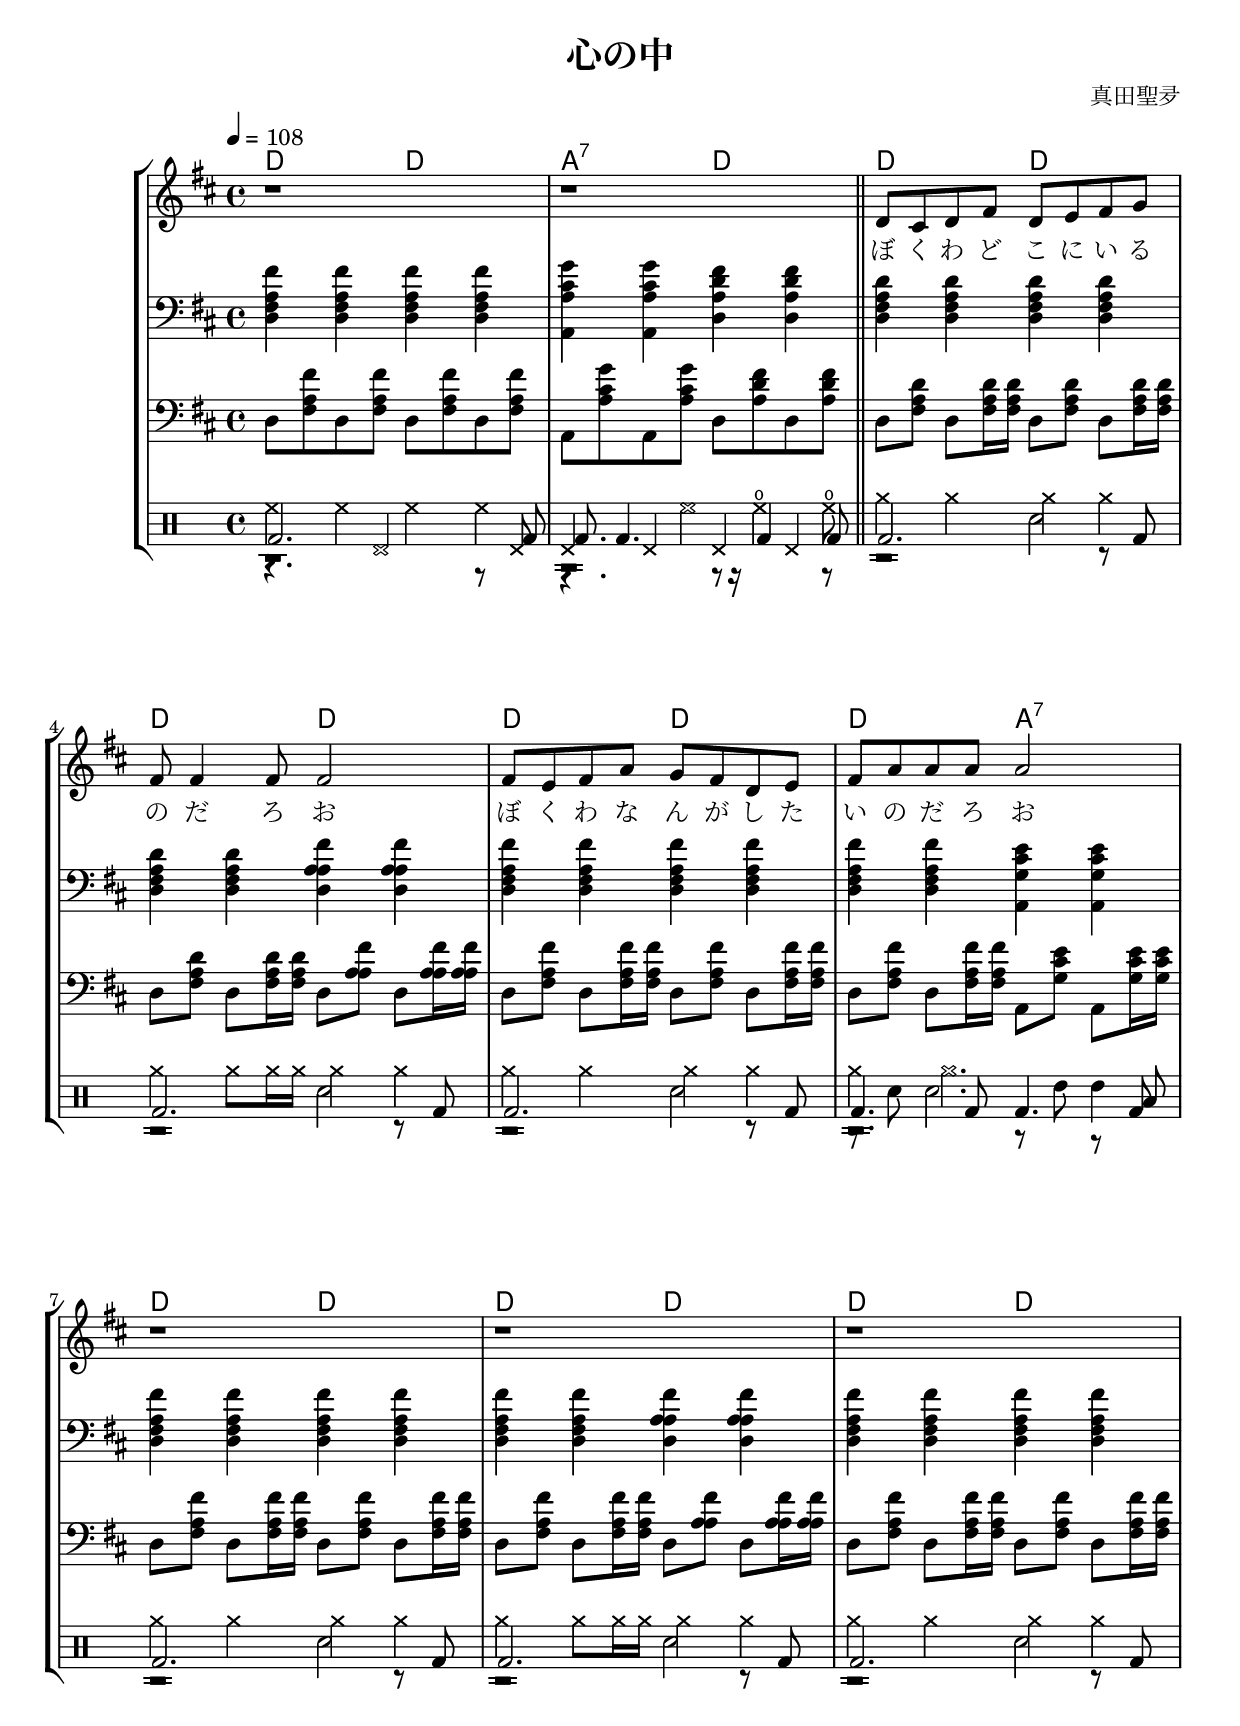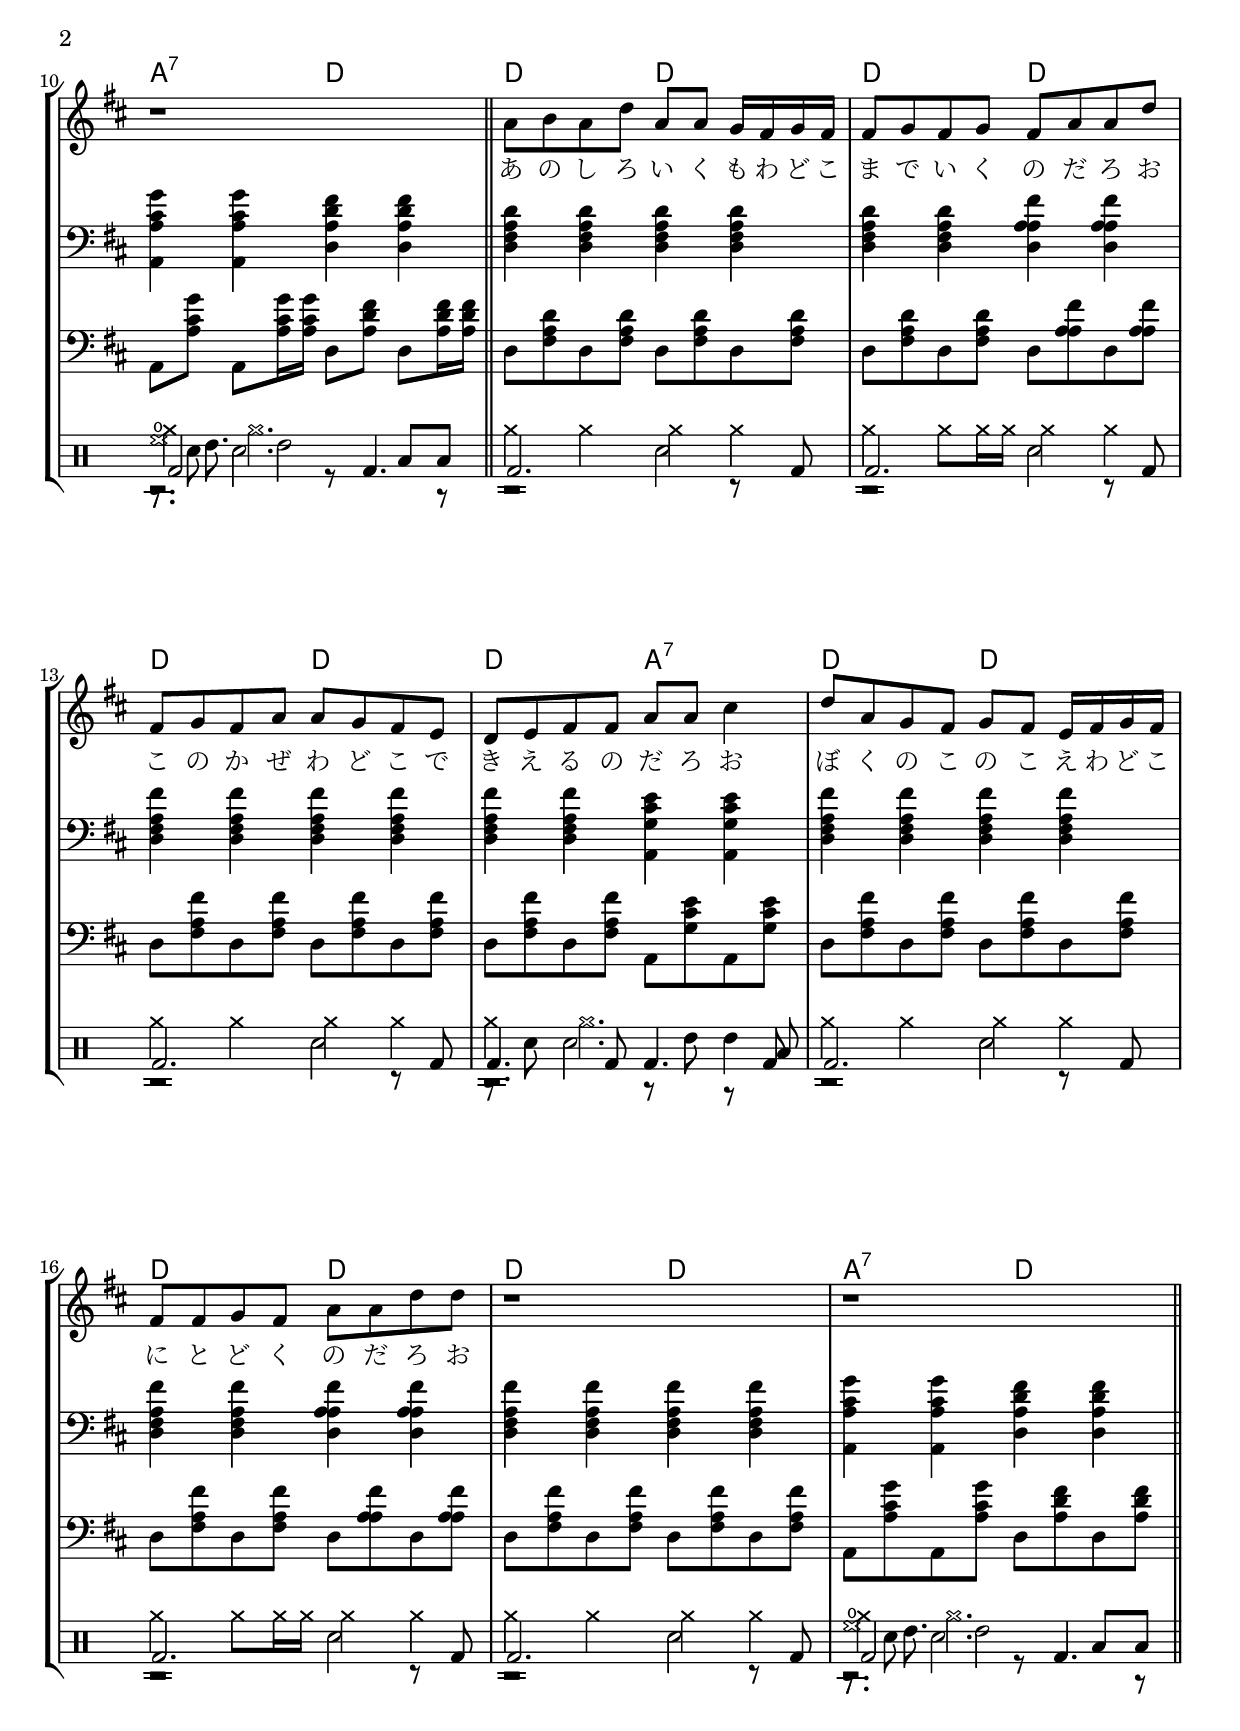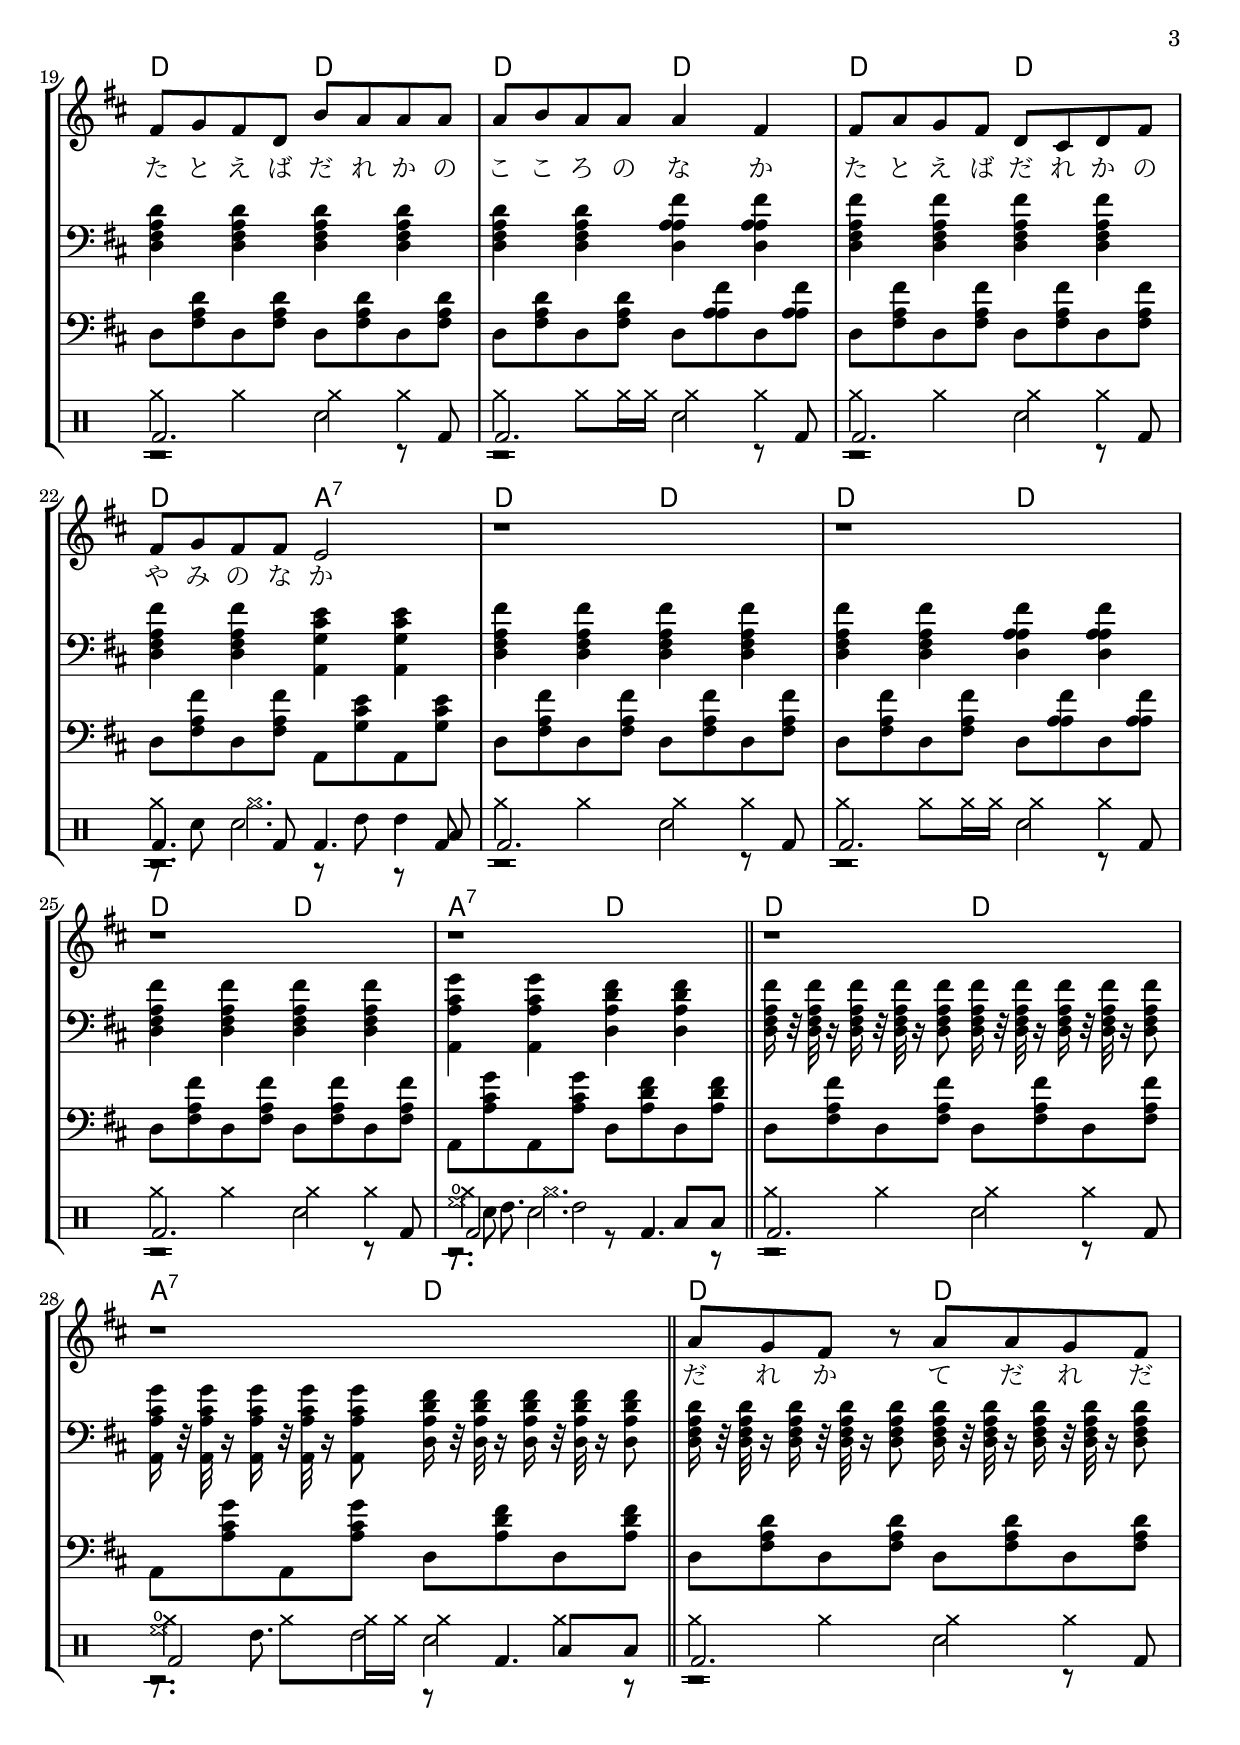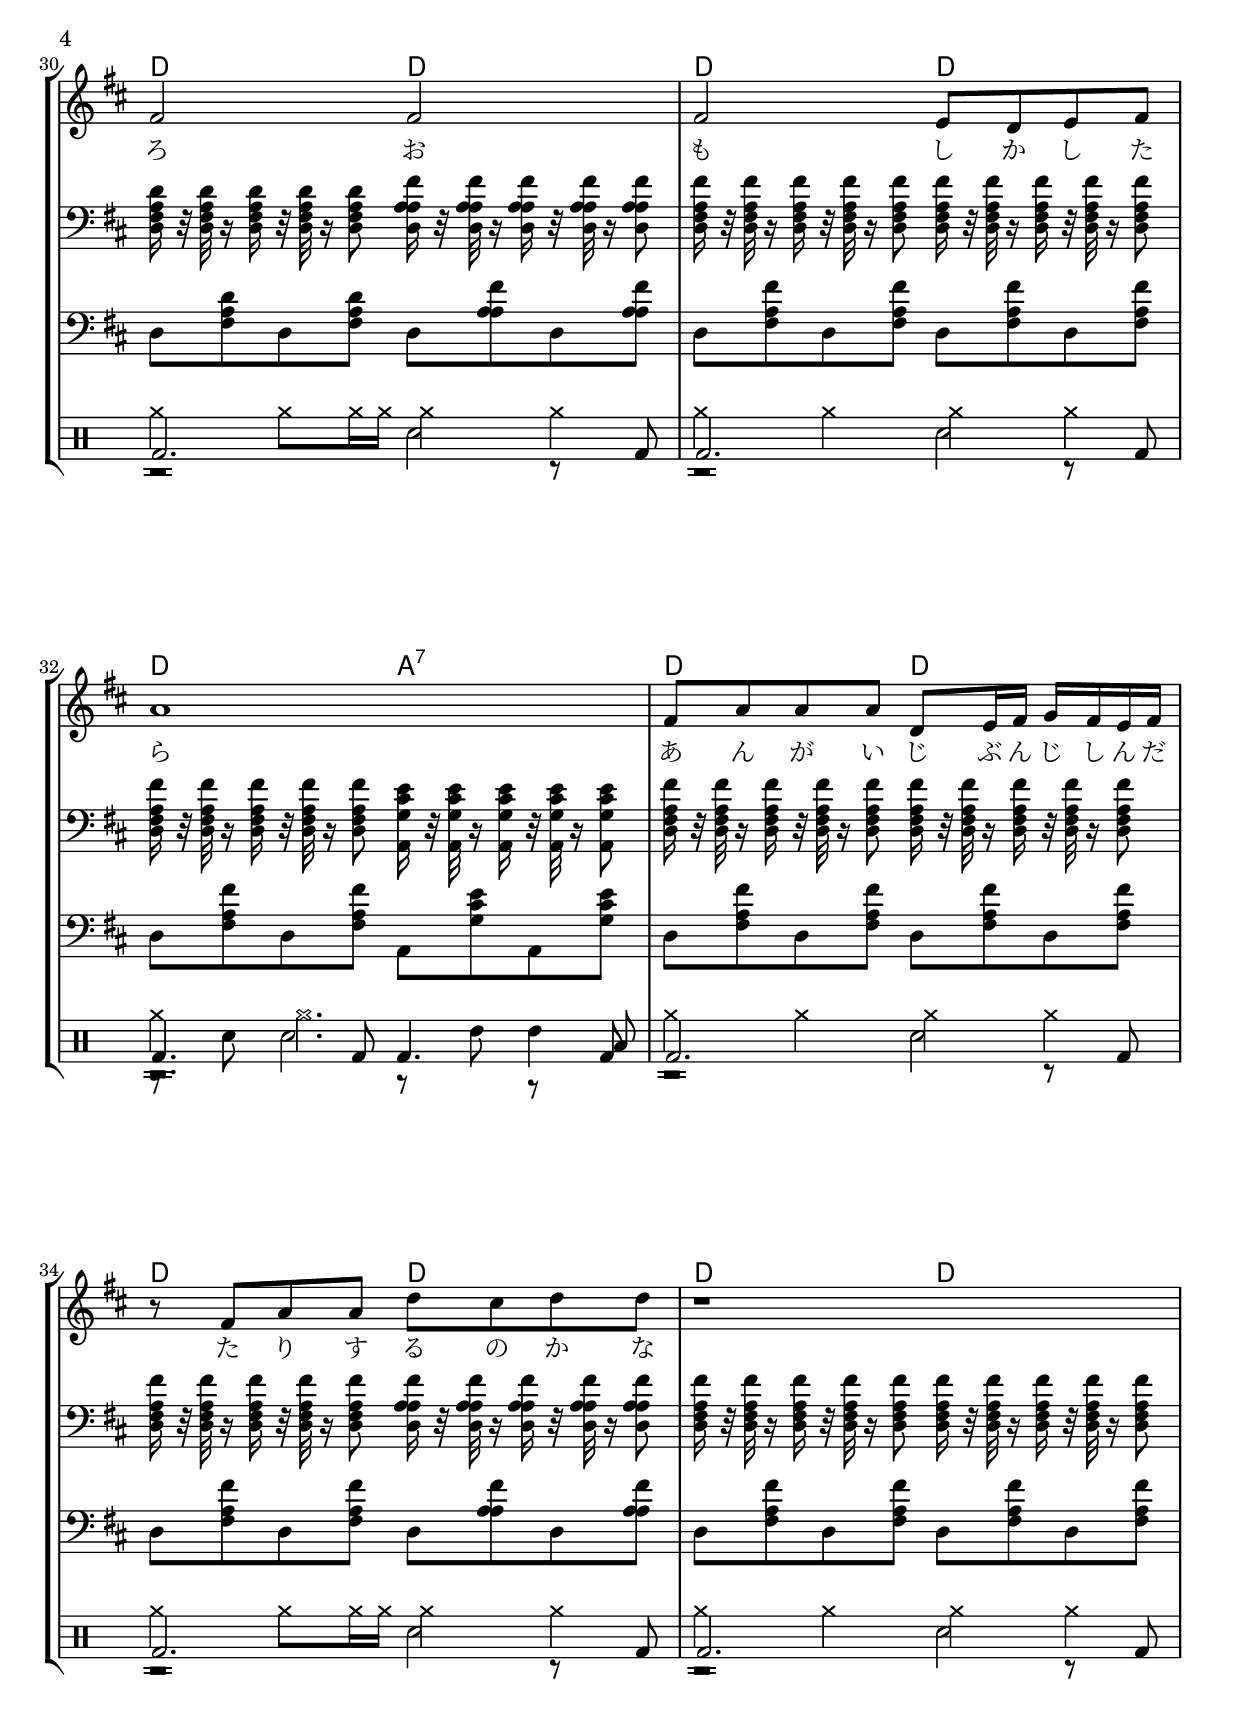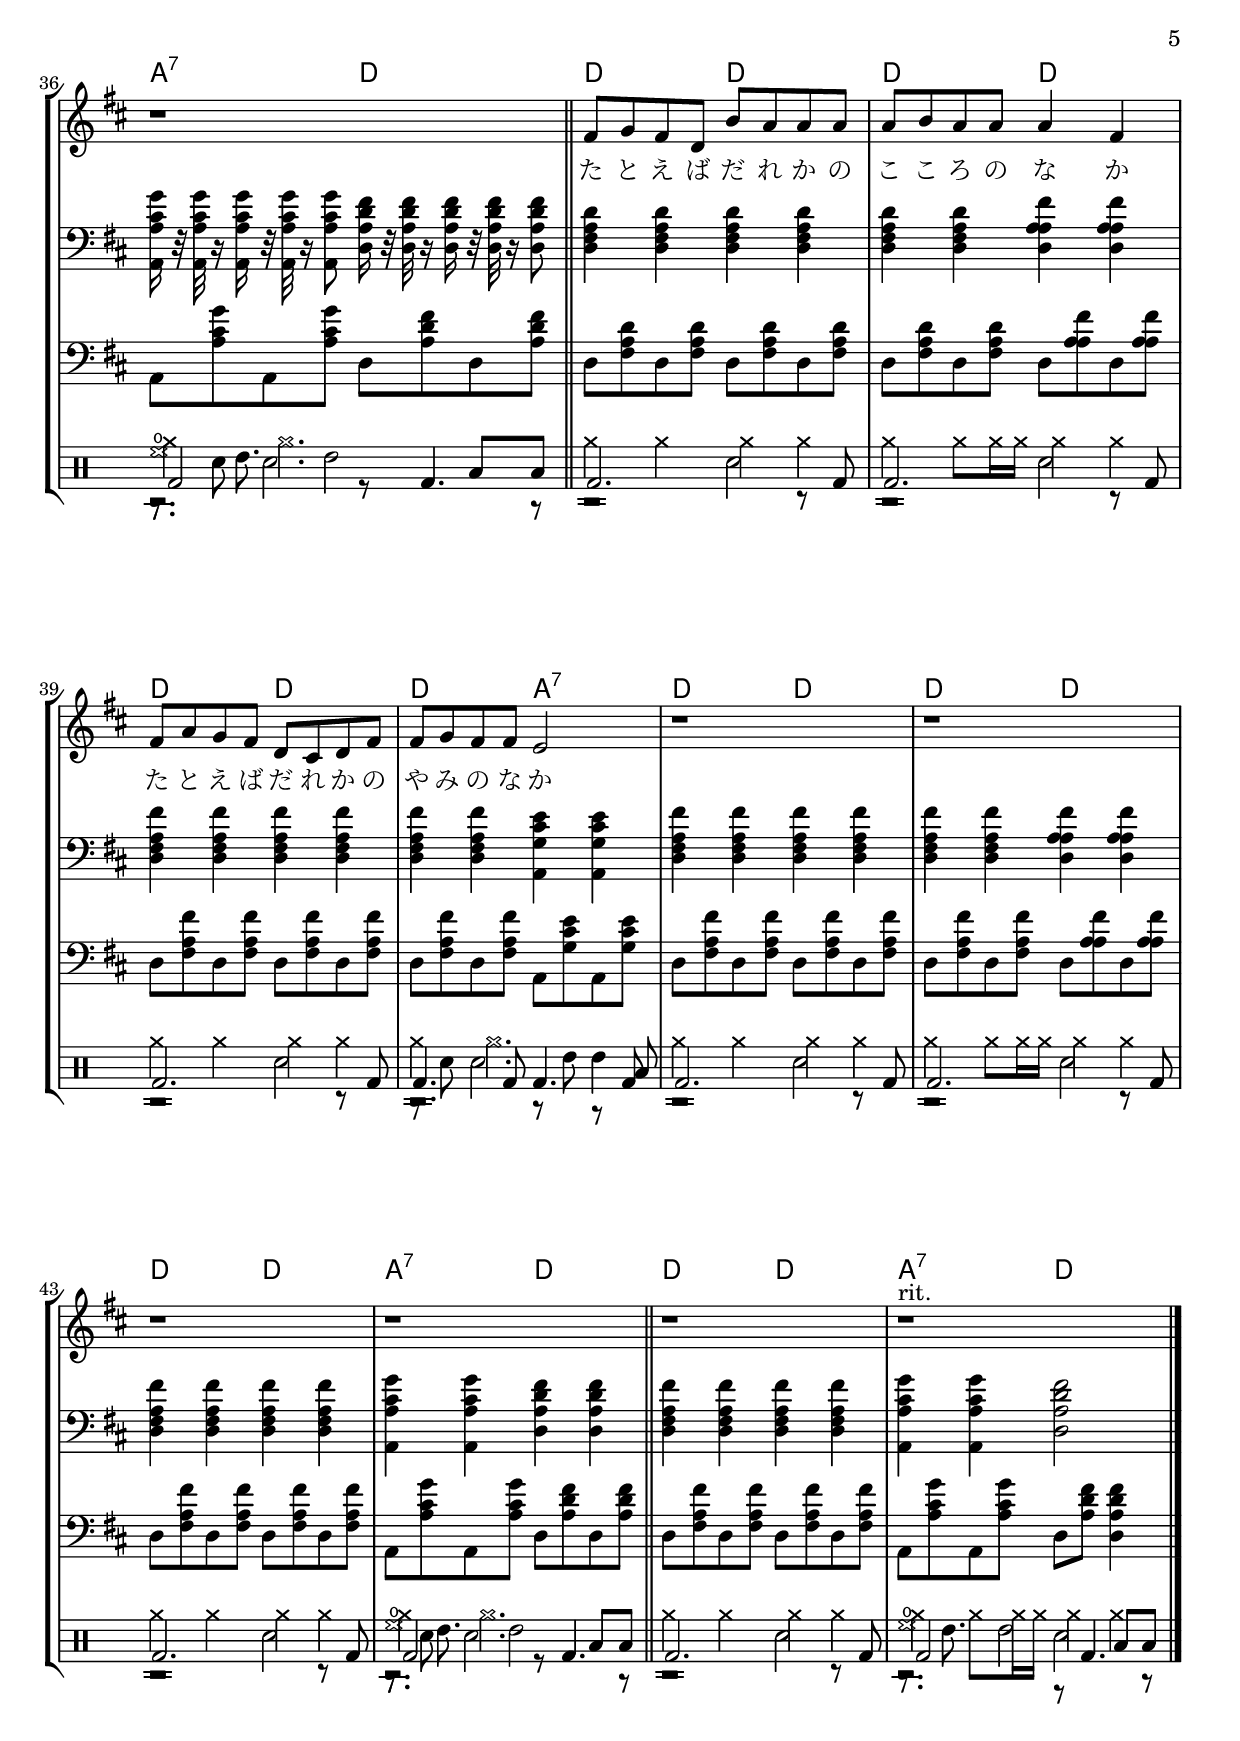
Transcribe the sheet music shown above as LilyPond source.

\version "2.12.1"

\header {
	title = \markup {心の中}
	composer = \markup \center-column {真田聖夛}
}

harmony = \chordmode {
	d2 d a:7 d 

	d d d d d d d a:7 d d d d d d a:7 d 

	d d d d d d d a:7 d d d d d d a:7 d 

	d d d d d d d a:7 d d d d d d a:7 d 

	d d a:7 d 

	d d d d d d d a:7 d d d d d d a:7 d 

	d d d d d d d a:7 d d d d d d a:7 d 

	d d a:7 d 
}

melody = {
	\key d \major
	\tempo 4 = 108
	r1 | r1   
	\set Staff.midiInstrument = #"mmi0.52"
	 d'8  cis'8  d'8  fis'8  d'8  e'8  fis'8  g'8 
	fis'8  fis'4  fis'8  fis'2 
	fis'8  e'8  fis'8  a'8  g'8  fis'8  d'8  e'8 
	fis'8  a'8  a'8  a'8  a'2
	r1 r1 r1 r1 	\set Staff.midiInstrument = #"mmi0.52"
	 a'8  b'8  a'8  d''8  a'8  a'8  g'16  fis'16  g'16  fis'16 
	fis'8  g'8  fis'8  g'8  fis'8  a'8  a'8  d''8 
	fis'8  g'8  fis'8  a'8  a'8  g'8  fis'8  e'8 
	d'8  e'8  fis'8  fis'8  a'8  a'8  cis''4 
	d''8  a'8  g'8  fis'8  g'8  fis'8  e'16  fis'16  g'16  fis'16 
	fis'8  fis'8  g'8  fis'8  a'8  a'8  d''8  d''8
	r1 r1 	\set Staff.midiInstrument = #"mmi0.52"
	 fis'8  g'8  fis'8  d'8  b'8  a'8  a'8  a'8 
	a'8  b'8  a'8  a'8  a'4  fis'4 
	fis'8  a'8  g'8  fis'8  d'8  cis'8  d'8  fis'8 
	fis'8  g'8  fis'8  fis'8  e'2
	r1 r1 r1 r1 	r1 | r1   
	\set Staff.midiInstrument = #"mmi0.52"
	 a'8  g'8  fis'8  r8  a'8  a'8  g'8  fis'8 
	fis'2  fis'2 
	fis'2  e'8  d'8  e'8  fis'8 
	a'1 
	fis'8  a'8  a'8  a'8  d'8  e'16  fis'16  g'16  fis'16  e'16  fis'16 
	r8  fis'8  a'8  a'8  d''8  cis''8  d''8  d''8
	r1 r1 	\set Staff.midiInstrument = #"mmi0.52"
	 fis'8  g'8  fis'8  d'8  b'8  a'8  a'8  a'8 
	a'8  b'8  a'8  a'8  a'4  fis'4 
	fis'8  a'8  g'8  fis'8  d'8  cis'8  d'8  fis'8 
	fis'8  g'8  fis'8  fis'8  e'2
	r1 r1 r1 r1 	r1 | r1^"rit." \bar "|."
}

words = \lyricmode {
	
	ぼ  く  わ  ど  こ  に  い  る  の  だ  ろ  お  ぼ  く  わ  な  ん  が  し  た  い  の  だ  ろ  お  
	あ  の  し  ろ  い  く  も  わ  ど  こ  ま  で  い  く  の  だ  ろ  お  こ  の  か  ぜ  わ  ど  こ  で  き  え  る  の  だ  ろ  お  ぼ  く  の  こ  の  こ  え  わ  ど  こ  に  と  ど  く  の  だ  ろ  お  
	た  と  え  ば  だ  れ  か  の  こ  こ  ろ  の  な  か  た  と  え  ば  だ  れ  か  の  や  み  の  な  か  
	
	だ  れ  か  て  だ  れ  だ  ろ  お  も  し  か  し  た  ら  あ  ん  が  い  じ  ぶ  ん  じ  し  ん  だ  た  り  す  る  の  か  な  
	た  と  え  ば  だ  れ  か  の  こ  こ  ろ  の  な  か  た  と  え  ば  だ  れ  か  の  や  み  の  な  か  
	
}

tempochange = {
	\tempo 4 = 108
	r1 | r1 \bar "||"
	\tempo 4 = 108
	r1 | r1 | r1 | r1 | r1 | r1 | r1 | r1 \bar "||"
	\tempo 4 = 108
	r1 | r1 | r1 | r1 | r1 | r1 | r1 | r1 \bar "||"
	\tempo 4 = 108
	r1 | r1 | r1 | r1 | r1 | r1 | r1 | r1 \bar "||"
	\tempo 4 = 108
	r1 | r1 \bar "||"
	\tempo 4 = 108
	r1 | r1 | r1 | r1 | r1 | r1 | r1 | r1 \bar "||"
	\tempo 4 = 108
	r1 | r1 | r1 | r1 | r1 | r1 | r1 | r1 \bar "||"
	\tempo 4 = 108
	r1 | \tempo 4 = 81 r2 \tempo 4 = 72 r2 \bar "|."
}

mainacc = {
	\clef bass
	\set Staff.midiInstrument = #"Guitar Fret Noise"
	\key d \major
	\tempo 4 = 108
	<d fis a fis'>4 <d fis a fis'>4
	<d fis a fis'>4 <d fis a fis'>4
	<a, a cis' g'>4 <a, a cis' g'>4
	<d a d' fis'>4 <d a d' fis'>4
	\bar "||"

	\set Staff.midiInstrument = #"Acoustic Guitar (steel)"
	<d fis a d'>4 <d fis a d'>4
	<d fis a d'>4 <d fis a d'>4
	<d fis a d'>4 <d fis a d'>4
	<d a a fis'>4 <d a a fis'>4
	<d fis a fis'>4 <d fis a fis'>4
	<d fis a fis'>4 <d fis a fis'>4
	<d fis a fis'>4 <d fis a fis'>4
	<a, g cis' e'>4 <a, g cis' e'>4
	<d fis a fis'>4 <d fis a fis'>4
	<d fis a fis'>4 <d fis a fis'>4
	<d fis a fis'>4 <d fis a fis'>4
	<d a a fis'>4 <d a a fis'>4
	<d fis a fis'>4 <d fis a fis'>4
	<d fis a fis'>4 <d fis a fis'>4
	<a, a cis' g'>4 <a, a cis' g'>4
	<d a d' fis'>4 <d a d' fis'>4
	\bar "||"

	\set Staff.midiInstrument = #"Acoustic Guitar (steel)"
	<d fis a d'>4 <d fis a d'>4
	<d fis a d'>4 <d fis a d'>4
	<d fis a d'>4 <d fis a d'>4
	<d a a fis'>4 <d a a fis'>4
	<d fis a fis'>4 <d fis a fis'>4
	<d fis a fis'>4 <d fis a fis'>4
	<d fis a fis'>4 <d fis a fis'>4
	<a, g cis' e'>4 <a, g cis' e'>4
	<d fis a fis'>4 <d fis a fis'>4
	<d fis a fis'>4 <d fis a fis'>4
	<d fis a fis'>4 <d fis a fis'>4
	<d a a fis'>4 <d a a fis'>4
	<d fis a fis'>4 <d fis a fis'>4
	<d fis a fis'>4 <d fis a fis'>4
	<a, a cis' g'>4 <a, a cis' g'>4
	<d a d' fis'>4 <d a d' fis'>4
	\bar "||"

	\set Staff.midiInstrument = #"Acoustic Guitar (steel)"
	<d fis a d'>4 <d fis a d'>4
	<d fis a d'>4 <d fis a d'>4
	<d fis a d'>4 <d fis a d'>4
	<d a a fis'>4 <d a a fis'>4
	<d fis a fis'>4 <d fis a fis'>4
	<d fis a fis'>4 <d fis a fis'>4
	<d fis a fis'>4 <d fis a fis'>4
	<a, g cis' e'>4 <a, g cis' e'>4
	<d fis a fis'>4 <d fis a fis'>4
	<d fis a fis'>4 <d fis a fis'>4
	<d fis a fis'>4 <d fis a fis'>4
	<d a a fis'>4 <d a a fis'>4
	<d fis a fis'>4 <d fis a fis'>4
	<d fis a fis'>4 <d fis a fis'>4
	<a, a cis' g'>4 <a, a cis' g'>4
	<d a d' fis'>4 <d a d' fis'>4
	\bar "||"

	\set Staff.midiInstrument = #"Shamisen"
	<d fis a fis'>16 r32 <d fis a fis'>32 r16     <d fis a fis'>16 r32 <d fis a fis'>32 r16     <d fis a fis'>8
	<d fis a fis'>16 r32 <d fis a fis'>32 r16     <d fis a fis'>16 r32 <d fis a fis'>32 r16     <d fis a fis'>8
	<a, a cis' g'>16 r32 <a, a cis' g'>32 r16     <a, a cis' g'>16 r32 <a, a cis' g'>32 r16     <a, a cis' g'>8
	<d a d' fis'>16 r32 <d a d' fis'>32 r16     <d a d' fis'>16 r32 <d a d' fis'>32 r16     <d a d' fis'>8
	\bar "||"

	\set Staff.midiInstrument = #"Shamisen"
	<d fis a d'>16 r32 <d fis a d'>32 r16     <d fis a d'>16 r32 <d fis a d'>32 r16     <d fis a d'>8
	<d fis a d'>16 r32 <d fis a d'>32 r16     <d fis a d'>16 r32 <d fis a d'>32 r16     <d fis a d'>8
	<d fis a d'>16 r32 <d fis a d'>32 r16     <d fis a d'>16 r32 <d fis a d'>32 r16     <d fis a d'>8
	<d a a fis'>16 r32 <d a a fis'>32 r16     <d a a fis'>16 r32 <d a a fis'>32 r16     <d a a fis'>8
	<d fis a fis'>16 r32 <d fis a fis'>32 r16     <d fis a fis'>16 r32 <d fis a fis'>32 r16     <d fis a fis'>8
	<d fis a fis'>16 r32 <d fis a fis'>32 r16     <d fis a fis'>16 r32 <d fis a fis'>32 r16     <d fis a fis'>8
	<d fis a fis'>16 r32 <d fis a fis'>32 r16     <d fis a fis'>16 r32 <d fis a fis'>32 r16     <d fis a fis'>8
	<a, g cis' e'>16 r32 <a, g cis' e'>32 r16     <a, g cis' e'>16 r32 <a, g cis' e'>32 r16     <a, g cis' e'>8
	<d fis a fis'>16 r32 <d fis a fis'>32 r16     <d fis a fis'>16 r32 <d fis a fis'>32 r16     <d fis a fis'>8
	<d fis a fis'>16 r32 <d fis a fis'>32 r16     <d fis a fis'>16 r32 <d fis a fis'>32 r16     <d fis a fis'>8
	<d fis a fis'>16 r32 <d fis a fis'>32 r16     <d fis a fis'>16 r32 <d fis a fis'>32 r16     <d fis a fis'>8
	<d a a fis'>16 r32 <d a a fis'>32 r16     <d a a fis'>16 r32 <d a a fis'>32 r16     <d a a fis'>8
	<d fis a fis'>16 r32 <d fis a fis'>32 r16     <d fis a fis'>16 r32 <d fis a fis'>32 r16     <d fis a fis'>8
	<d fis a fis'>16 r32 <d fis a fis'>32 r16     <d fis a fis'>16 r32 <d fis a fis'>32 r16     <d fis a fis'>8
	<a, a cis' g'>16 r32 <a, a cis' g'>32 r16     <a, a cis' g'>16 r32 <a, a cis' g'>32 r16     <a, a cis' g'>8
	<d a d' fis'>16 r32 <d a d' fis'>32 r16     <d a d' fis'>16 r32 <d a d' fis'>32 r16     <d a d' fis'>8
	\bar "||"

	\set Staff.midiInstrument = #"Acoustic Guitar (steel)"
	<d fis a d'>4 <d fis a d'>4
	<d fis a d'>4 <d fis a d'>4
	<d fis a d'>4 <d fis a d'>4
	<d a a fis'>4 <d a a fis'>4
	<d fis a fis'>4 <d fis a fis'>4
	<d fis a fis'>4 <d fis a fis'>4
	<d fis a fis'>4 <d fis a fis'>4
	<a, g cis' e'>4 <a, g cis' e'>4
	<d fis a fis'>4 <d fis a fis'>4
	<d fis a fis'>4 <d fis a fis'>4
	<d fis a fis'>4 <d fis a fis'>4
	<d a a fis'>4 <d a a fis'>4
	<d fis a fis'>4 <d fis a fis'>4
	<d fis a fis'>4 <d fis a fis'>4
	<a, a cis' g'>4 <a, a cis' g'>4
	<d a d' fis'>4 <d a d' fis'>4
	\bar "||"

	\set Staff.midiInstrument = #"Acoustic Guitar (steel)"
	<d fis a fis'>4 <d fis a fis'>4
	<d fis a fis'>4 <d fis a fis'>4
	<a, a cis' g'>4 <a, a cis' g'>4
	<d a d' fis'>2
	\bar "|."
}

subacc = {
	\clef bass
	\set Staff.midiInstrument = #"Synth Drum"
	\key d \major
	\tempo 4 = 108
	d8 <fis a fis'> d <fis a fis'>
	d8 <fis a fis'> d <fis a fis'>
	a,8 <a cis' g'> a, <a cis' g'>
	d8 <a d' fis'> d <a d' fis'>
	\bar "||"

	\set Staff.midiInstrument = #"Lead 4 (chiff)"
	d8 <fis a d'> d <fis a d'>16 <fis a d'>
	d8 <fis a d'> d <fis a d'>16 <fis a d'>
	d8 <fis a d'> d <fis a d'>16 <fis a d'>
	d8 <a a fis'> d <a a fis'>16 <a a fis'>
	d8 <fis a fis'> d <fis a fis'>16 <fis a fis'>
	d8 <fis a fis'> d <fis a fis'>16 <fis a fis'>
	d8 <fis a fis'> d <fis a fis'>16 <fis a fis'>
	a,8 <g cis' e'> a, <g cis' e'>16 <g cis' e'>
	d8 <fis a fis'> d <fis a fis'>16 <fis a fis'>
	d8 <fis a fis'> d <fis a fis'>16 <fis a fis'>
	d8 <fis a fis'> d <fis a fis'>16 <fis a fis'>
	d8 <a a fis'> d <a a fis'>16 <a a fis'>
	d8 <fis a fis'> d <fis a fis'>16 <fis a fis'>
	d8 <fis a fis'> d <fis a fis'>16 <fis a fis'>
	a,8 <a cis' g'> a, <a cis' g'>16 <a cis' g'>
	d8 <a d' fis'> d <a d' fis'>16 <a d' fis'>
	\bar "||"

	\set Staff.midiInstrument = #"Synth Drum"
	d8 <fis a d'> d <fis a d'>
	d8 <fis a d'> d <fis a d'>
	d8 <fis a d'> d <fis a d'>
	d8 <a a fis'> d <a a fis'>
	d8 <fis a fis'> d <fis a fis'>
	d8 <fis a fis'> d <fis a fis'>
	d8 <fis a fis'> d <fis a fis'>
	a,8 <g cis' e'> a, <g cis' e'>
	d8 <fis a fis'> d <fis a fis'>
	d8 <fis a fis'> d <fis a fis'>
	d8 <fis a fis'> d <fis a fis'>
	d8 <a a fis'> d <a a fis'>
	d8 <fis a fis'> d <fis a fis'>
	d8 <fis a fis'> d <fis a fis'>
	a,8 <a cis' g'> a, <a cis' g'>
	d8 <a d' fis'> d <a d' fis'>
	\bar "||"

	\set Staff.midiInstrument = #"Lead 4 (chiff)"
	d8 <fis a d'> d <fis a d'>
	d8 <fis a d'> d <fis a d'>
	d8 <fis a d'> d <fis a d'>
	d8 <a a fis'> d <a a fis'>
	d8 <fis a fis'> d <fis a fis'>
	d8 <fis a fis'> d <fis a fis'>
	d8 <fis a fis'> d <fis a fis'>
	a,8 <g cis' e'> a, <g cis' e'>
	d8 <fis a fis'> d <fis a fis'>
	d8 <fis a fis'> d <fis a fis'>
	d8 <fis a fis'> d <fis a fis'>
	d8 <a a fis'> d <a a fis'>
	d8 <fis a fis'> d <fis a fis'>
	d8 <fis a fis'> d <fis a fis'>
	a,8 <a cis' g'> a, <a cis' g'>
	d8 <a d' fis'> d <a d' fis'>
	\bar "||"

	\set Staff.midiInstrument = #"Acoustic Guitar (steel)"
	d8 <fis a fis'> d <fis a fis'>
	d8 <fis a fis'> d <fis a fis'>
	a,8 <a cis' g'> a, <a cis' g'>
	d8 <a d' fis'> d <a d' fis'>
	\bar "||"

	\set Staff.midiInstrument = #"Acoustic Guitar (steel)"
	d8 <fis a d'> d <fis a d'>
	d8 <fis a d'> d <fis a d'>
	d8 <fis a d'> d <fis a d'>
	d8 <a a fis'> d <a a fis'>
	d8 <fis a fis'> d <fis a fis'>
	d8 <fis a fis'> d <fis a fis'>
	d8 <fis a fis'> d <fis a fis'>
	a,8 <g cis' e'> a, <g cis' e'>
	d8 <fis a fis'> d <fis a fis'>
	d8 <fis a fis'> d <fis a fis'>
	d8 <fis a fis'> d <fis a fis'>
	d8 <a a fis'> d <a a fis'>
	d8 <fis a fis'> d <fis a fis'>
	d8 <fis a fis'> d <fis a fis'>
	a,8 <a cis' g'> a, <a cis' g'>
	d8 <a d' fis'> d <a d' fis'>
	\bar "||"

	\set Staff.midiInstrument = #"Lead 4 (chiff)"
	d8 <fis a d'> d <fis a d'>
	d8 <fis a d'> d <fis a d'>
	d8 <fis a d'> d <fis a d'>
	d8 <a a fis'> d <a a fis'>
	d8 <fis a fis'> d <fis a fis'>
	d8 <fis a fis'> d <fis a fis'>
	d8 <fis a fis'> d <fis a fis'>
	a,8 <g cis' e'> a, <g cis' e'>
	d8 <fis a fis'> d <fis a fis'>
	d8 <fis a fis'> d <fis a fis'>
	d8 <fis a fis'> d <fis a fis'>
	d8 <a a fis'> d <a a fis'>
	d8 <fis a fis'> d <fis a fis'>
	d8 <fis a fis'> d <fis a fis'>
	a,8 <a cis' g'> a, <a cis' g'>
	d8 <a d' fis'> d <a d' fis'>
	\bar "||"

	\set Staff.midiInstrument = #"Electric Guitar (muted)"
	d8 <fis a fis'> d <fis a fis'>
	d8 <fis a fis'> d <fis a fis'>
	a,8 <a cis' g'> a, <a cis' g'>
	d8 <a d' fis'>8 <d a d' fis'>4
	\bar "|."
}

percA = {
	\drummode {
	r1  |r2 r8 hho4 hho8  \bar "||"
	cymr4 cymr4 cymr4 cymr4  |cymr4 cymr8 cymr16 cymr16 cymr4 cymr4  |cymr4 cymr4 cymr4 cymr4  |cymr4 cymr2.  |cymr4 cymr4 cymr4 cymr4  |cymr4 cymr8 cymr16 cymr16 cymr4 cymr4  |cymr4 cymr4 cymr4 cymr4  |cymr4 cymr2.  \bar "||"
	cymr4 cymr4 cymr4 cymr4  |cymr4 cymr8 cymr16 cymr16 cymr4 cymr4  |cymr4 cymr4 cymr4 cymr4  |cymr4 cymr2.  |cymr4 cymr4 cymr4 cymr4  |cymr4 cymr8 cymr16 cymr16 cymr4 cymr4  |cymr4 cymr4 cymr4 cymr4  |cymr4 cymr2.  \bar "||"
	cymr4 cymr4 cymr4 cymr4  |cymr4 cymr8 cymr16 cymr16 cymr4 cymr4  |cymr4 cymr4 cymr4 cymr4  |cymr4 cymr2.  |cymr4 cymr4 cymr4 cymr4  |cymr4 cymr8 cymr16 cymr16 cymr4 cymr4  |cymr4 cymr4 cymr4 cymr4  |cymr4 cymr2.  \bar "||"
	cymr4 cymr4 cymr4 cymr4  |cymr4 cymr8 cymr16 cymr16 cymr4 cymr4  \bar "||"
	cymr4 cymr4 cymr4 cymr4  |cymr4 cymr8 cymr16 cymr16 cymr4 cymr4  |cymr4 cymr4 cymr4 cymr4  |cymr4 cymr2.  |cymr4 cymr4 cymr4 cymr4  |cymr4 cymr8 cymr16 cymr16 cymr4 cymr4  |cymr4 cymr4 cymr4 cymr4  |cymr4 cymr2.  \bar "||"
	cymr4 cymr4 cymr4 cymr4  |cymr4 cymr8 cymr16 cymr16 cymr4 cymr4  |cymr4 cymr4 cymr4 cymr4  |cymr4 cymr2.  |cymr4 cymr4 cymr4 cymr4  |cymr4 cymr8 cymr16 cymr16 cymr4 cymr4  |cymr4 cymr4 cymr4 cymr4  |cymr4 cymr2.  \bar "||"
	cymr4 cymr4 cymr4 cymr4  |cymr4 cymr8 cymr16 cymr16 cymr4 cymr4  \bar "|."
	}
}

percB = {
	\drummode {
	r4. hhp2 hhp8  |hhp4 hhp4 hhp4 hhp4  \bar "||"
	r2 sn2  |r2 sn2  |r2 sn2  |r8 sn8 sn2.  |r2 sn2  |r2 sn2  |r2 sn2  |r8 sn8 sn2.  \bar "||"
	r2 sn2  |r2 sn2  |r2 sn2  |r8 sn8 sn2.  |r2 sn2  |r2 sn2  |r2 sn2  |r8 sn8 sn2.  \bar "||"
	r2 sn2  |r2 sn2  |r2 sn2  |r8 sn8 sn2.  |r2 sn2  |r2 sn2  |r2 sn2  |r8 sn8 sn2.  \bar "||"
	r2 sn2  |r2 sn2  \bar "||"
	r2 sn2  |r2 sn2  |r2 sn2  |r8 sn8 sn2.  |r2 sn2  |r2 sn2  |r2 sn2  |r8 sn8 sn2.  \bar "||"
	r2 sn2  |r2 sn2  |r2 sn2  |r8 sn8 sn2.  |r2 sn2  |r2 sn2  |r2 sn2  |r8 sn8 sn2.  \bar "||"
	r2 sn2  |r2 sn2  \bar "|."
	}
}

percC = {
	\drummode {
	hh4 hh4 hh4 hh4  |r4. hh2 r8  \bar "||"
	bd2. r8 bd8  |bd2. r8 bd8  |bd2. r8 bd8  |bd4. bd8 bd4. bd8  |bd2. r8 bd8  |bd2. r8 bd8  |bd2. r8 bd8  |bd2 r8 bd4.  \bar "||"
	bd2. r8 bd8  |bd2. r8 bd8  |bd2. r8 bd8  |bd4. bd8 bd4. bd8  |bd2. r8 bd8  |bd2. r8 bd8  |bd2. r8 bd8  |bd2 r8 bd4.  \bar "||"
	bd2. r8 bd8  |bd2. r8 bd8  |bd2. r8 bd8  |bd4. bd8 bd4. bd8  |bd2. r8 bd8  |bd2. r8 bd8  |bd2. r8 bd8  |bd2 r8 bd4.  \bar "||"
	bd2. r8 bd8  |bd2 r8 bd4.  \bar "||"
	bd2. r8 bd8  |bd2. r8 bd8  |bd2. r8 bd8  |bd4. bd8 bd4. bd8  |bd2. r8 bd8  |bd2. r8 bd8  |bd2. r8 bd8  |bd2 r8 bd4.  \bar "||"
	bd2. r8 bd8  |bd2. r8 bd8  |bd2. r8 bd8  |bd4. bd8 bd4. bd8  |bd2. r8 bd8  |bd2. r8 bd8  |bd2. r8 bd8  |bd2 r8 bd4.  \bar "||"
	bd2. r8 bd8  |bd2 r8 bd4.  \bar "|."
	}
}

percD = {
	\drummode {
	bd2. r8 bd8  |bd8. bd4. r16 bd4 bd8  \bar "||"
	r1 |r1 |r1 |r2 r8 tommh8 tommh4  |r1 |r1 |r1 |r8. tommh8. tommh2 r8  \bar "||"
	r1 |r1 |r1 |r2 r8 tommh8 tommh4  |r1 |r1 |r1 |r8. tommh8. tommh2 r8  \bar "||"
	r1 |r1 |r1 |r2 r8 tommh8 tommh4  |r1 |r1 |r1 |r8. tommh8. tommh2 r8  \bar "||"
	r1 |r8. tommh8. tommh2 r8  \bar "||"
	r1 |r1 |r1 |r2 r8 tommh8 tommh4  |r1 |r1 |r1 |r8. tommh8. tommh2 r8  \bar "||"
	r1 |r1 |r1 |r2 r8 tommh8 tommh4  |r1 |r1 |r1 |r8. tommh8. tommh2 r8  \bar "||"
	r1 |r8. tommh8. tommh2 r8  \bar "|."
	}
}

percE = {
	\drummode {
	r1 | r1 \bar "||"
	r1 |r1 |r1 |r2. r8 toml8  |r1 |r1 |r1 |r2. toml8 toml8  \bar "||"
	r1 |r1 |r1 |r2. r8 toml8  |r1 |r1 |r1 |r2. toml8 toml8  \bar "||"
	r1 |r1 |r1 |r2. r8 toml8  |r1 |r1 |r1 |r2. toml8 toml8  \bar "||"
	r1 |r2. toml8 toml8  \bar "||"
	r1 |r1 |r1 |r2. r8 toml8  |r1 |r1 |r1 |r2. toml8 toml8  \bar "||"
	r1 |r1 |r1 |r2. r8 toml8  |r1 |r1 |r1 |r2. toml8 toml8  \bar "||"
	r1 |r2. toml8 toml8  \bar "|."
	}
}

percF = {
	\drummode {
	r1 | r1 \bar "||"
	r1 |r1 |r1 |r1 |r1 |r1 |r1 |hho1  \bar "||"
	r1 |r1 |r1 |r1 |r1 |r1 |r1 |hho1  \bar "||"
	r1 |r1 |r1 |r1 |r1 |r1 |r1 |hho1  \bar "||"
	r1 |hho1  \bar "||"
	r1 |r1 |r1 |r1 |r1 |r1 |r1 |hho1  \bar "||"
	r1 |r1 |r1 |r1 |r1 |r1 |r1 |hho1  \bar "||"
	r1 |hho1  \bar "|."
	}
}

\score {
	<<
		\new StaffGroup <<
			\new ChordNames {\harmony}
			\new Voice = "melody" {\melody}
			\new Lyrics \lyricsto "melody" \words
			\new Staff = "mainacc" {\mainacc}
			\new Staff = "subacc" {\subacc}
			\new DrumStaff <<
				\new DrumVoice {\percA}
				\new DrumVoice {\percB}
				\new DrumVoice {\percC}
				\new DrumVoice {\percD}
				\new DrumVoice {\percE}
				\new DrumVoice {\percF}
			>>
		>>
	>>
	\layout { }
}
